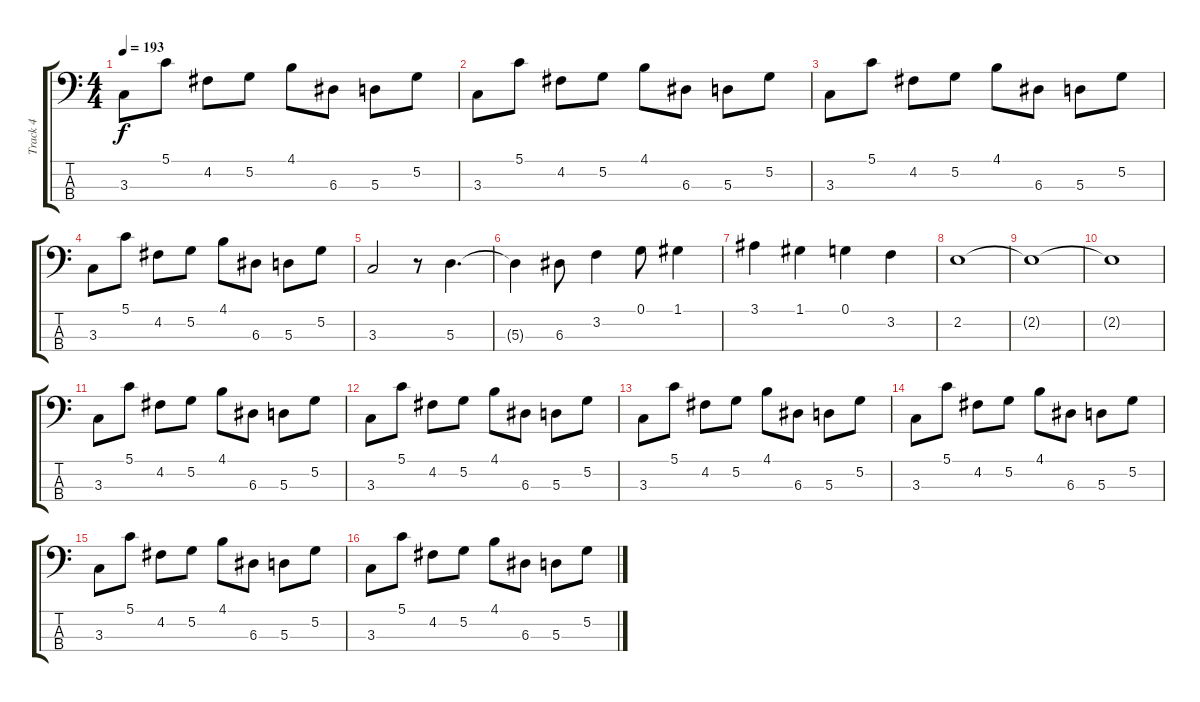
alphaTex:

\track ("Track 4" "Track 4") {instrument synthbass2}
\staff {score tabs}
\tuning (G2 D2 A1 E1) {hide}
\ts (4 4)
\tempo 193
\clef f4
\ks c
3.3.8{dy f} 5.1.8 4.2.8 5.2.8 4.1.8 6.3.8 5.3.8 5.2.8 |
3.3.8 5.1.8 4.2.8 5.2.8 4.1.8 6.3.8 5.3.8 5.2.8 |
3.3.8 5.1.8 4.2.8 5.2.8 4.1.8 6.3.8 5.3.8 5.2.8 |
3.3.8 5.1.8 4.2.8 5.2.8 4.1.8 6.3.8 5.3.8 5.2.8 |
3.3.2 r.8 5.3.4{d} |
5.3{t}.4 6.3.8 3.2.4 0.1.8 1.1.4 |
3.1.4 1.1.4 0.1.4 3.2.4 |
2.2.1 |
2.2{t}.1 |
2.2{t}.1 |
3.3.8 5.1.8 4.2.8 5.2.8 4.1.8 6.3.8 5.3.8 5.2.8 |
3.3.8 5.1.8 4.2.8 5.2.8 4.1.8 6.3.8 5.3.8 5.2.8 |
3.3.8 5.1.8 4.2.8 5.2.8 4.1.8 6.3.8 5.3.8 5.2.8 |
3.3.8 5.1.8 4.2.8 5.2.8 4.1.8 6.3.8 5.3.8 5.2.8 |
3.3.8 5.1.8 4.2.8 5.2.8 4.1.8 6.3.8 5.3.8 5.2.8 |
3.3.8 5.1.8 4.2.8 5.2.8 4.1.8 6.3.8 5.3.8 5.2.8
